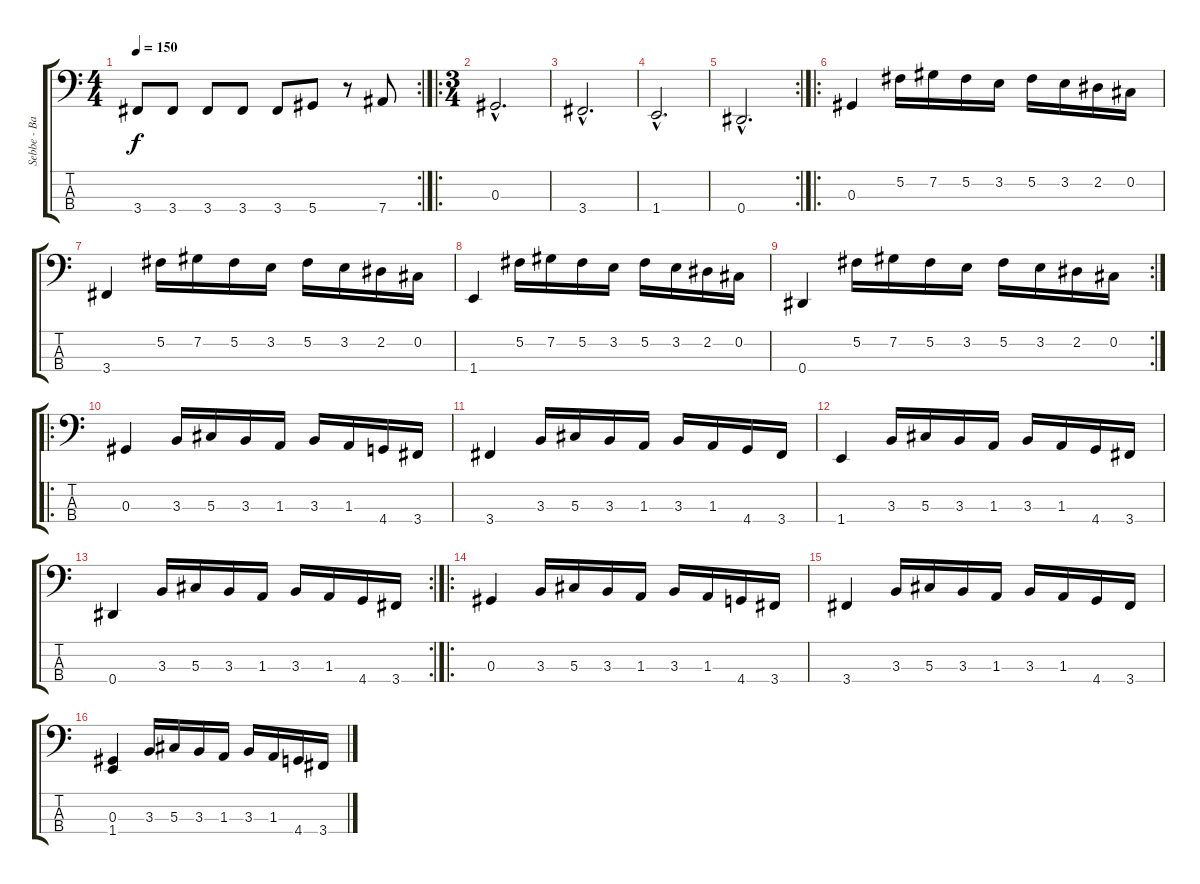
\track ("Sebbe - Bass/Lead" "Sebbe - Ba") {instrument electricbasspick}
\staff {score tabs}
\tuning (Gb2 Db2 Ab1 Eb1) {hide}
\rc 2
\ts (4 4)
\tempo 150
\clef f4
\ks c
3.4.8{dy f} 3.4.8 3.4.8 3.4.8 3.4.8 5.4.8 r.8 7.4.8 |
\ro
\ts (3 4)
0.3{hac}.2{d} |
3.4{hac}.2{d} |
1.4{hac}.2{d} |
\rc 2
0.4{hac}.2{d} |
\ro
0.3.4 5.2.16 7.2.16 5.2.16 3.2.16 5.2.16 3.2.16 2.2.16 0.2.16 |
3.4.4 5.2.16 7.2.16 5.2.16 3.2.16 5.2.16 3.2.16 2.2.16 0.2.16 |
1.4.4 5.2.16 7.2.16 5.2.16 3.2.16 5.2.16 3.2.16 2.2.16 0.2.16 |
\rc 2
0.4.4 5.2.16 7.2.16 5.2.16 3.2.16 5.2.16 3.2.16 2.2.16 0.2.16 |
\ro
0.3.4 3.3.16 5.3.16 3.3.16 1.3.16 3.3.16 1.3.16 4.4.16 3.4.16 |
3.4.4 3.3.16 5.3.16 3.3.16 1.3.16 3.3.16 1.3.16 4.4.16 3.4.16 |
1.4.4 3.3.16 5.3.16 3.3.16 1.3.16 3.3.16 1.3.16 4.4.16 3.4.16 |
\rc 2
0.4.4 3.3.16 5.3.16 3.3.16 1.3.16 3.3.16 1.3.16 4.4.16 3.4.16 |
\ro
0.3.4 3.3.16 5.3.16 3.3.16 1.3.16 3.3.16 1.3.16 4.4.16 3.4.16 |
3.4.4 3.3.16 5.3.16 3.3.16 1.3.16 3.3.16 1.3.16 4.4.16 3.4.16 |
(0.3 1.4).4 3.3.16 5.3.16 3.3.16 1.3.16 3.3.16 1.3.16 4.4.16 3.4.16
